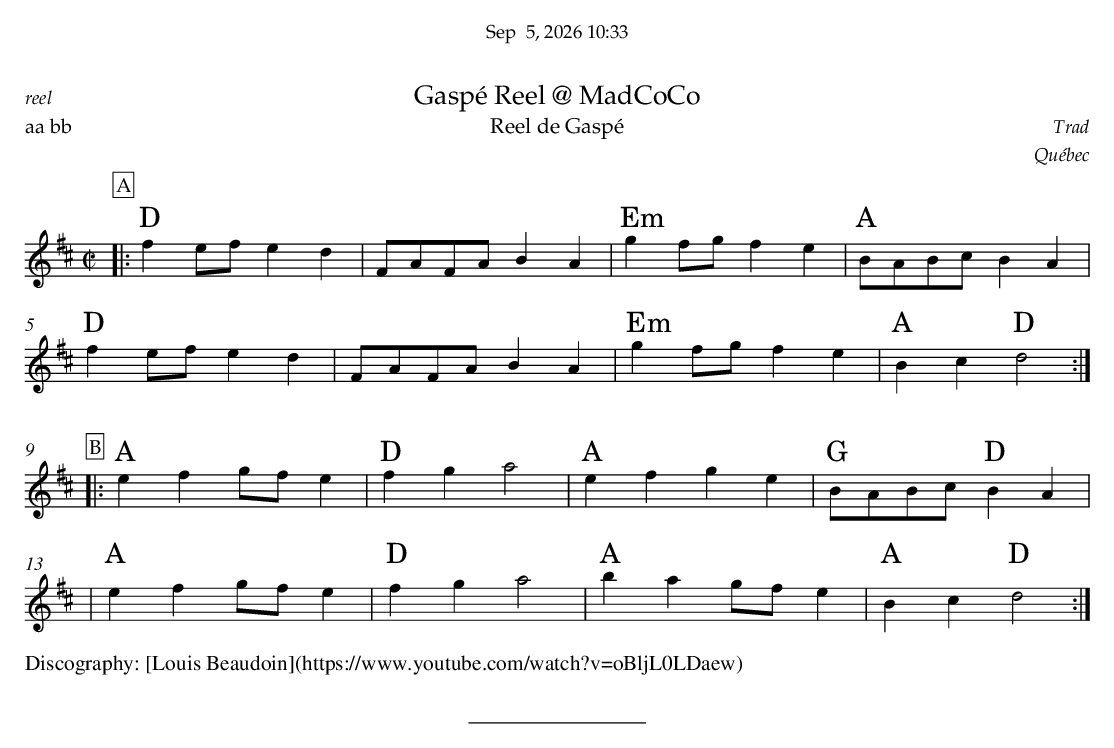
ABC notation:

X:1
T:Gaspé Reel @ MadCoCo
T:Reel de Gaspé
C:Trad
O:Québec
P:aa bb
M:C|
L:1/8
K:Dmaj
P:A
|: "D" f2 ef e2 d2 | FAFA B2 A2 | "Em" g2 fg f2 e2 | "A" BABc B2 A2 |
"D" f2 ef e2 d2 | FAFA B2 A2 | "Em" g2 fg f2 e2 |"A" B2 c2 "D" d4 :|
%%vskip 0.5cm
P:B
|:"A" e2 f2 gf e2 | "D" f2 g2 a4 | "A" e2 f2 g2 e2 | "G" BABc "D" B2 A2 |
|"A" e2 f2 gf e2 | "D" f2 g2 a4 | "A" b2 a2 gf e2 | "A" B2 c2 "D" d4:|
